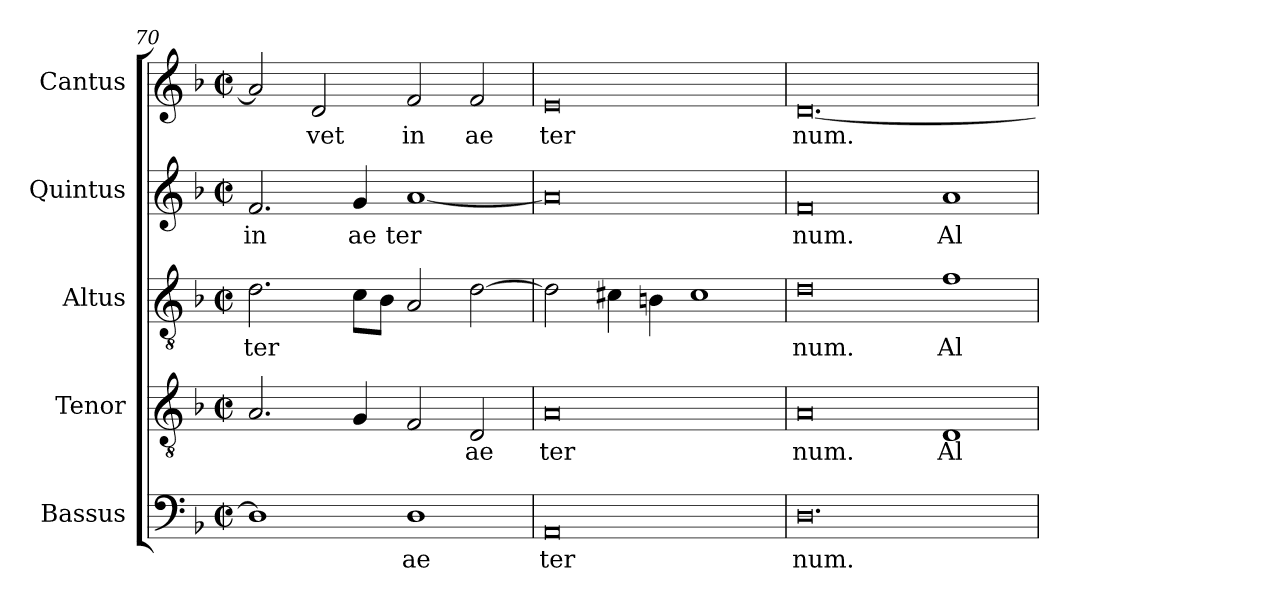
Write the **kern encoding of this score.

**kern	**text	**kern	**text	**kern	**text	**kern	**text	**kern	**text
*part5	*part5	*part4	*part4	*part3	*part3	*part2	*part2	*part1	*part1
*staff5	*staff5	*staff4	*staff4	*staff3	*staff3	*staff2	*staff2	*staff1	*staff1
*I"Bassus	*	*I"Tenor	*	*I"Altus	*	*I"Quintus	*	*I"Cantus	*
*clefF4	*	*clefGv2	*	*clefGv2	*	*clefG2	*	*clefG2	*
*k[b-]	*	*k[b-]	*	*k[b-]	*	*k[b-]	*	*k[b-]	*
*F:	*	*F:	*	*F:	*	*F:	*	*F:	*
*M2/2	*	*M2/2	*	*M2/2	*	*M2/2	*	*M2/2	*
*met(c|)	*	*met(c|)	*	*met(c|)	*	*met(c|)	*	*met(c|)	*
=70	=70	=70	=70	=70	=70	=70	=70	=70	=70
!	!LO:LY:b:cj	!	!LO:LY:b:cj	!	!LO:LY:b:cj	!	!LO:LY:b:cj	!	!LO:LY:b:cj
1D]	.	2.A/	.	2.d\	ter	2.f/	in	2a/]	.
!	!	!	!	!	!	!	!	!	!LO:LY:b:cj
.	.	.	.	.	.	.	.	2d/	vet
!	!	!	!LO:LY:b:cj	!	!LO:LY:b:cj	!	!LO:LY:b:cj	!	!
.	.	4G/	.	8c\L	.	4g/	ae	.	.
!	!	!	!	!	!LO:LY:b:cj	!	!	!	!
.	.	.	.	8B-\J	.	.	.	.	.
!	!LO:LY:b:cj	!	!LO:LY:b:cj	!	!LO:LY:b:cj	!	!LO:LY:b:cj	!	!LO:LY:b:cj
1D	ae	2F/	.	2A/	.	[<1a	ter	2f/	in
!	!	!	!LO:LY:b:cj	!	!LO:LY:b:cj	!	!	!	!LO:LY:b:cj
.	.	2D/	ae	[>2d\	.	.	.	2f/	ae
=71	=71	=71	=71	=71	=71	=71	=71	=71	=71
!	!LO:LY:b:cj	!	!LO:LY:b:cj	!	!LO:LY:b:cj	!	!LO:LY:b:cj	!	!LO:LY:b:cj
0AA	ter	0A	ter	2d\]	.	0a]	.	0e	ter
!	!	!	!	!	!LO:LY:b:cj	!	!	!	!
.	.	.	.	4c#\	.	.	.	.	.
!	!	!	!	!	!LO:LY:b:cj	!	!	!	!
.	.	.	.	4B\	.	.	.	.	.
!	!	!	!	!	!LO:LY:b:cj	!	!	!	!
.	.	.	.	1c#	.	.	.	.	.
!!LO:PB:g=z
=72	=72	=72	=72	=72	=72	=72	=72	=72	=72
!	!LO:LY:b:cj	!	!LO:LY:b:cj	!	!LO:LY:b:cj	!	!LO:LY:b:cj	!	!LO:LY:b:cj
0.D	num.	0A	num.	0d	num.	0f	num.	[<0.d	num.
!	!	!	!LO:LY:b:cj	!	!LO:LY:b:cj	!	!LO:LY:b:cj	!	!
.	.	1D	Al	1f	Al-	1a	Al	.	.
=	=	=	=	=	=	=	=	=	=
*-	*-	*-	*-	*-	*-	*-	*-	*-	*-
